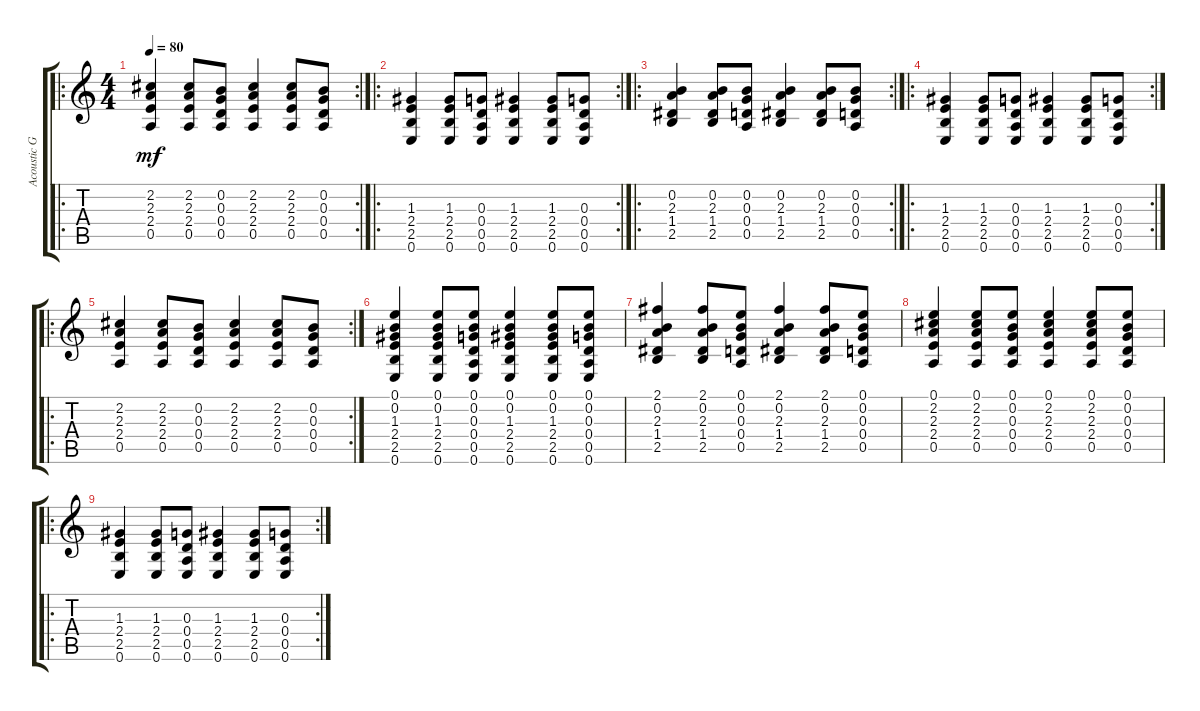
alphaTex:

\track ("Acoustic Guitar" "Acoustic G") {instrument acousticguitarsteel}
\staff {score tabs}
\tuning (E4 B3 G3 D3 A2 E2) {hide}
\ro
\rc 2
\ts (4 4)
\tempo 80
\clef g2
\ks c
(2.2 2.3 2.4 0.5).4{dy mf} (2.2 2.3 2.4 0.5).8 (0.2 0.3 0.4 0.5).8 (2.2 2.3 2.4 0.5).4 (2.2 2.3 2.4 0.5).8 (0.2 0.3 0.4 0.5).8 |
\ro
\rc 2
(1.3 2.4 2.5 0.6).4 (1.3 2.4 2.5 0.6).8 (0.3 0.4 0.5 0.6).8 (1.3 2.4 2.5 0.6).4 (1.3 2.4 2.5 0.6).8 (0.3 0.4 0.5 0.6).8 |
\ro
\rc 2
(0.2 2.3 1.4 2.5).4 (0.2 2.3 1.4 2.5).8 (0.2 0.3 0.4 0.5).8 (0.2 2.3 1.4 2.5).4 (0.2 2.3 1.4 2.5).8 (0.2 0.3 0.4 0.5).8 |
\ro
\rc 2
(1.3 2.4 2.5 0.6).4 (1.3 2.4 2.5 0.6).8 (0.3 0.4 0.5 0.6).8 (1.3 2.4 2.5 0.6).4 (1.3 2.4 2.5 0.6).8 (0.3 0.4 0.5 0.6).8 |
\ro
\rc 2
(2.2 2.3 2.4 0.5).4 (2.2 2.3 2.4 0.5).8 (0.2 0.3 0.4 0.5).8 (2.2 2.3 2.4 0.5).4 (2.2 2.3 2.4 0.5).8 (0.2 0.3 0.4 0.5).8 |
(0.1 0.2 1.3 2.4 2.5 0.6).4 (0.1 0.2 1.3 2.4 2.5 0.6).8 (0.1 0.2 0.3 0.4 0.5 0.6).8 (0.1 0.2 1.3 2.4 2.5 0.6).4 (0.1 0.2 1.3 2.4 2.5 0.6).8 (0.1 0.2 0.3 0.4 0.5 0.6).8 |
(2.1 0.2 2.3 1.4 2.5).4 (2.1 0.2 2.3 1.4 2.5).8 (0.1 0.2 0.3 0.4 0.5).8 (2.1 0.2 2.3 1.4 2.5).4 (2.1 0.2 2.3 1.4 2.5).8 (0.1 0.2 0.3 0.4 0.5).8 |
(0.1 2.2 2.3 2.4 0.5).4 (0.1 2.2 2.3 2.4 0.5).8 (0.1 0.2 0.3 0.4 0.5).8 (0.1 2.2 2.3 2.4 0.5).4 (0.1 2.2 2.3 2.4 0.5).8 (0.1 0.2 0.3 0.4 0.5).8 |
\ro
\rc 2
(1.3 2.4 2.5 0.6).4 (1.3 2.4 2.5 0.6).8 (0.3 0.4 0.5 0.6).8 (1.3 2.4 2.5 0.6).4 (1.3 2.4 2.5 0.6).8 (0.3 0.4 0.5 0.6).8
